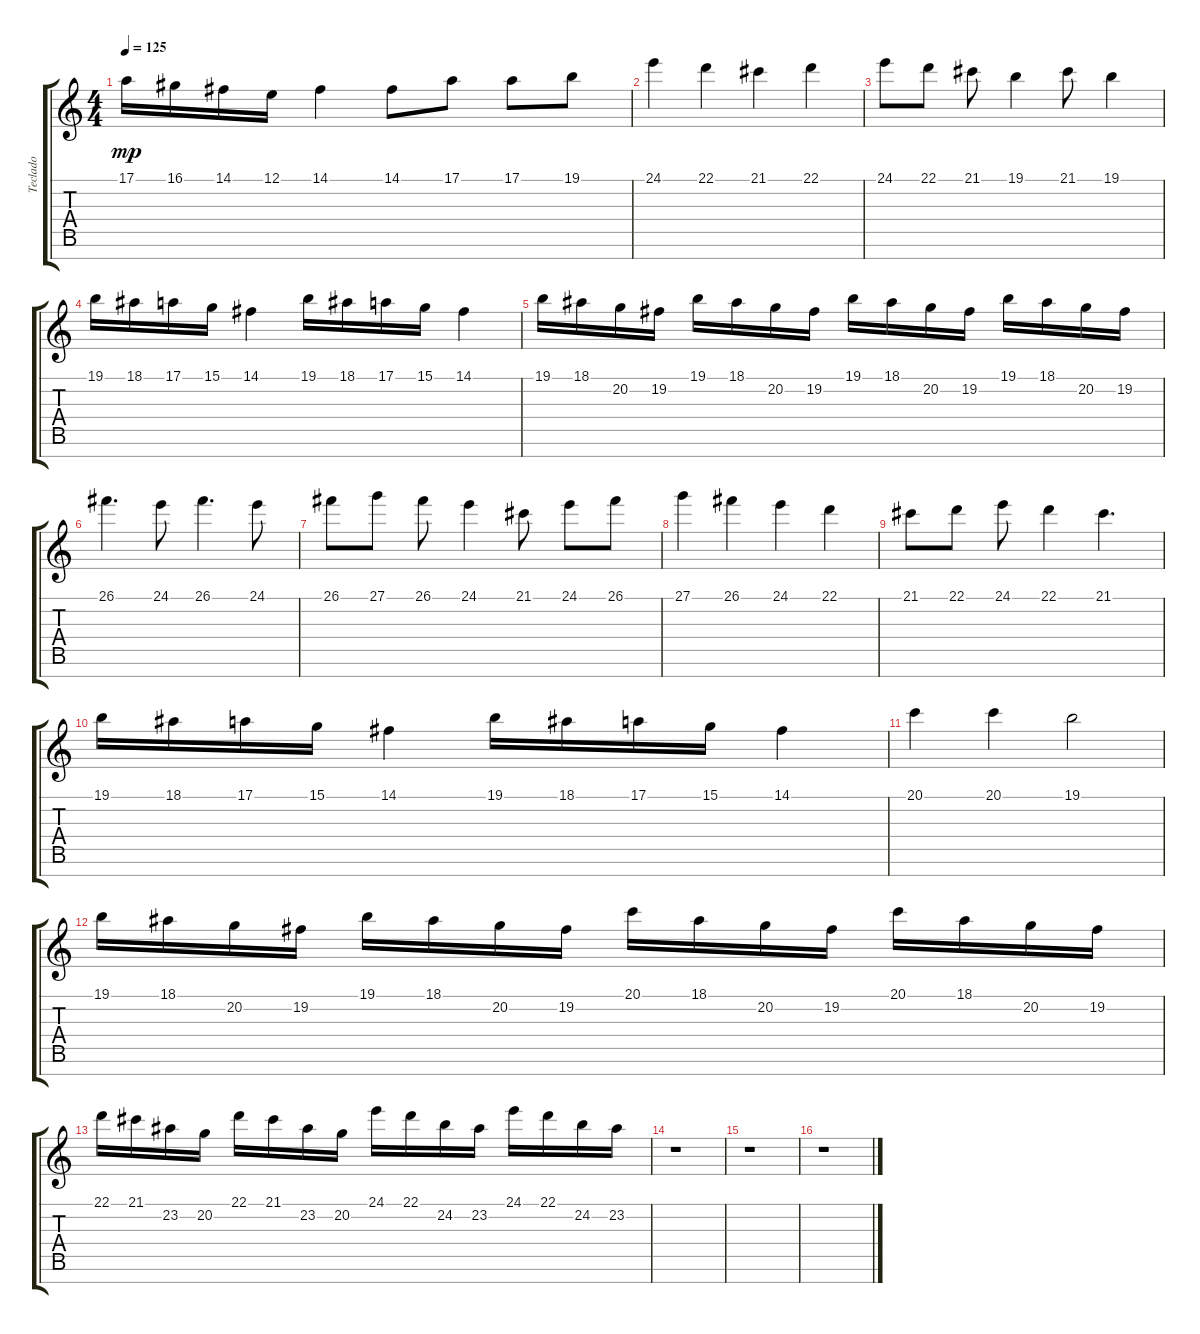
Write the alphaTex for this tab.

\track ("Teclado" "Teclado") {instrument stringensemble1}
\staff {score tabs}
\tuning (E4 B3 G3 D3 A2 E2 B1) {hide}
\ts (4 4)
\tempo 125
\clef g2
\ks c
17.1.16{dy mp} 16.1.16 14.1.16 12.1.16 14.1.4 14.1.8 17.1.8 17.1.8 19.1.8 |
24.1.4 22.1.4 21.1.4 22.1.4 |
24.1.8 22.1.8 21.1.8 19.1.4 21.1.8 19.1.4 |
19.1.16 18.1.16 17.1.16 15.1.16 14.1.4 19.1.16 18.1.16 17.1.16 15.1.16 14.1.4 |
19.1.16 18.1.16 20.2.16 19.2.16 19.1.16 18.1.16 20.2.16 19.2.16 19.1.16 18.1.16 20.2.16 19.2.16 19.1.16 18.1.16 20.2.16 19.2.16 |
26.1.4{d} 24.1.8 26.1.4{d} 24.1.8 |
26.1.8 27.1.8 26.1.8 24.1.4 21.1.8 24.1.8 26.1.8 |
27.1.4 26.1.4 24.1.4 22.1.4 |
21.1.8 22.1.8 24.1.8 22.1.4 21.1.4{d} |
19.1.16 18.1.16 17.1.16 15.1.16 14.1.4 19.1.16 18.1.16 17.1.16 15.1.16 14.1.4 |
20.1.4 20.1.4 19.1.2 |
19.1.16 18.1.16 20.2.16 19.2.16 19.1.16 18.1.16 20.2.16 19.2.16 20.1.16 18.1.16 20.2.16 19.2.16 20.1.16 18.1.16 20.2.16 19.2.16 |
22.1.16 21.1.16 23.2.16 20.2.16 22.1.16 21.1.16 23.2.16 20.2.16 24.1.16 22.1.16 24.2.16 23.2.16 24.1.16 22.1.16 24.2.16 23.2.16 |
r.1 |
r.1 |
r.1
